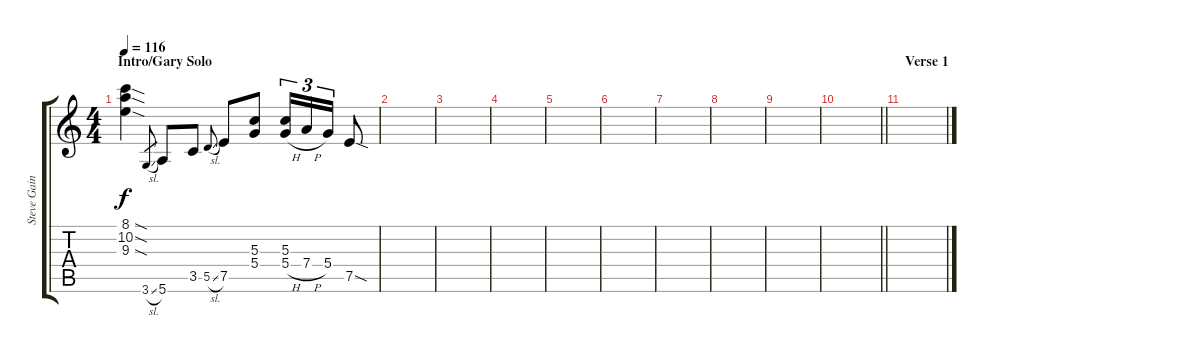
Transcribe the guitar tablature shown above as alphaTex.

\track ("Steve Gaines - Solos" "Steve Gain") {instrument distortionguitar}
\staff {score tabs}
\tuning (E4 B3 G3 D3 A2 E2) {hide}
\ts (4 4)
\section ("" "Intro/Gary Solo")
\tempo 116
\clef g2
\ks c
(8.1{sod} 10.2{sod} 9.3{sod}).4{dy f volume 9 instrument distortionguitar} 3.6{sl}.8{gr} 5.6.8 3.5.8 5.5{sl}.8{gr onbeat} 7.5.8 (5.3 5.4).8 (5.3 5.4{h}).16{tu (3 2)} 7.4{h}.16{tu (3 2)} 5.4.16{tu (3 2)} 7.5{sod}.8 |
|
|
|
|
|
|
|
|
\barLineRight lightlight
|
\section ("" "Verse 1")
